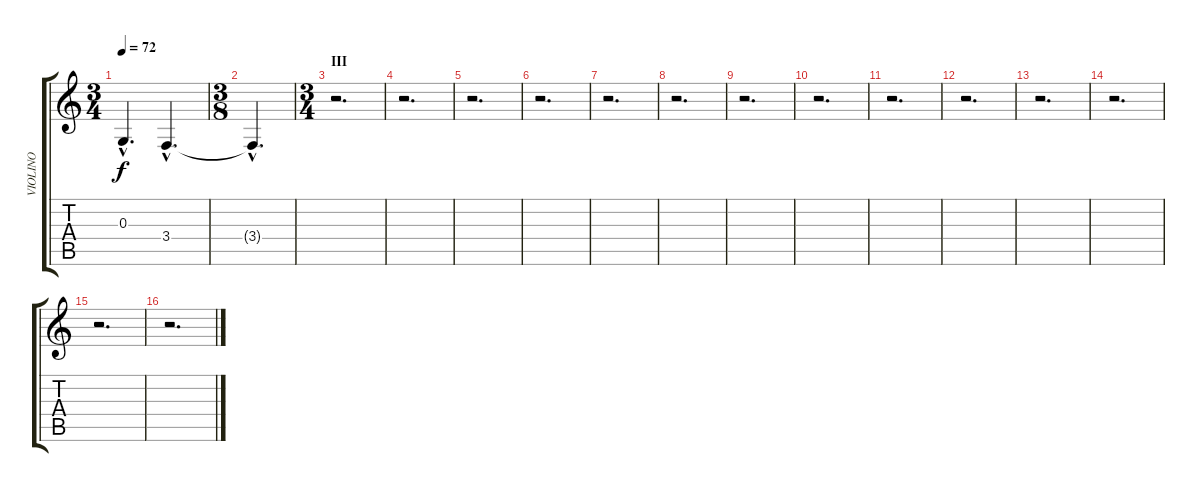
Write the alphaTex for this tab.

\track ("VIOLINO" "VIOLINO") {instrument violin}
\staff {score tabs}
\tuning (E4 B3 G3 D3 A2 D2) {hide}
\ts (3 4)
\tempo 72
\clef g2
\ks c
0.3{hac}.4{d dy f} 3.4{hac}.4{d} |
\ts (3 8)
3.4{hac t}.4{d} |
\ts (3 4)
\section ("" "III")
r.2{d} |
r.2{d} |
r.2{d} |
r.2{d} |
r.2{d} |
r.2{d} |
r.2{d} |
r.2{d} |
r.2{d} |
r.2{d} |
r.2{d} |
r.2{d} |
r.2{d} |
r.2{d}
